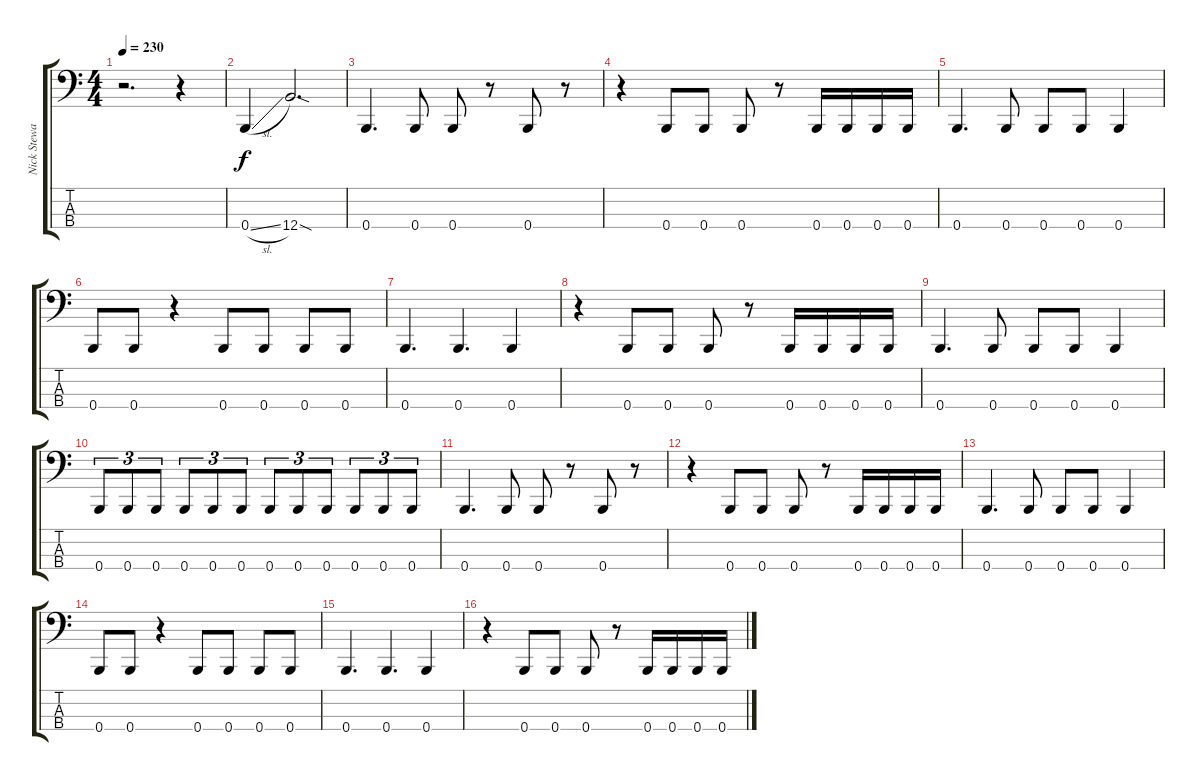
\track ("Nick Stewart" "Nick Stewa") {instrument electricbassfinger}
\staff {score tabs}
\tuning (E2 B1 Gb1 B0) {hide}
\ts (4 4)
\tempo 230
\clef f4
\ks c
r.2{d dy f} r.4 |
0.4{sl}.4 12.4{sod}.2{d} |
0.4.4{d} 0.4.8 0.4.8 r.8 0.4.8 r.8 |
r.4 0.4.8 0.4.8 0.4.8 r.8 0.4.16 0.4.16 0.4.16 0.4.16 |
0.4.4{d} 0.4.8 0.4.8 0.4.8 0.4.4 |
0.4.8 0.4.8 r.4 0.4.8 0.4.8 0.4.8 0.4.8 |
0.4.4{d} 0.4.4{d} 0.4.4 |
r.4 0.4.8 0.4.8 0.4.8 r.8 0.4.16 0.4.16 0.4.16 0.4.16 |
0.4.4{d} 0.4.8 0.4.8 0.4.8 0.4.4 |
0.4.8{tu (3 2)} 0.4.8{tu (3 2)} 0.4.8{tu (3 2)} 0.4.8{tu (3 2)} 0.4.8{tu (3 2)} 0.4.8{tu (3 2)} 0.4.8{tu (3 2)} 0.4.8{tu (3 2)} 0.4.8{tu (3 2)} 0.4.8{tu (3 2)} 0.4.8{tu (3 2)} 0.4.8{tu (3 2)} |
0.4.4{d} 0.4.8 0.4.8 r.8 0.4.8 r.8 |
r.4 0.4.8 0.4.8 0.4.8 r.8 0.4.16 0.4.16 0.4.16 0.4.16 |
0.4.4{d} 0.4.8 0.4.8 0.4.8 0.4.4 |
0.4.8 0.4.8 r.4 0.4.8 0.4.8 0.4.8 0.4.8 |
0.4.4{d} 0.4.4{d} 0.4.4 |
r.4 0.4.8 0.4.8 0.4.8 r.8 0.4.16 0.4.16 0.4.16 0.4.16
